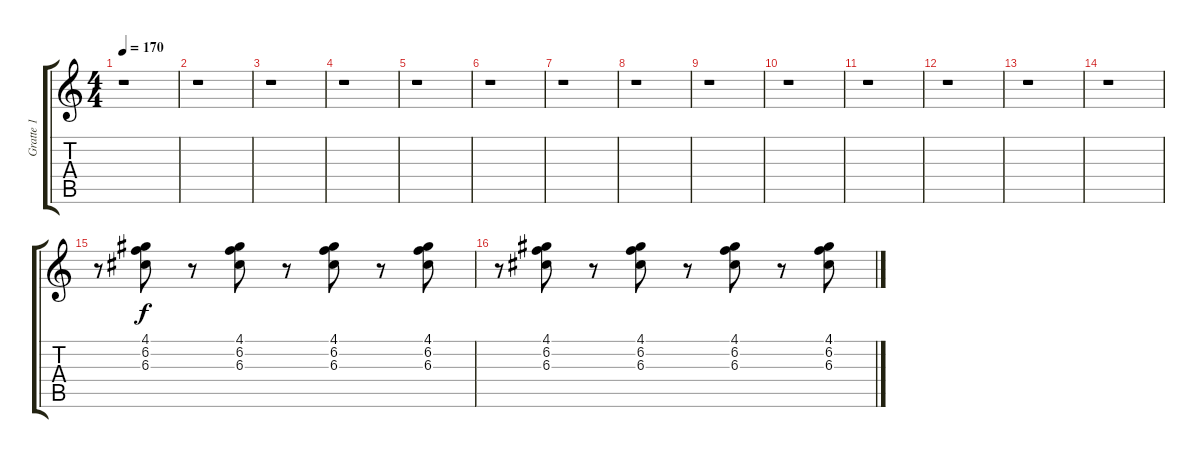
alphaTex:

\track ("Gratte 1" "Gratte 1") {instrument electricguitarmuted}
\staff {score tabs}
\tuning (E4 B3 G3 D3 A2 E2) {hide}
\ts (4 4)
\tempo 170
\clef g2
\ks c
r.1{dy f} |
r.1 |
r.1 |
r.1 |
r.1 |
r.1 |
r.1 |
r.1 |
r.1 |
r.1 |
r.1 |
r.1 |
r.1 |
r.1 |
r.8 (4.1 6.2 6.3).8 r.8 (4.1 6.2 6.3).8 r.8 (4.1 6.2 6.3).8 r.8 (4.1 6.2 6.3).8 |
r.8 (4.1 6.2 6.3).8 r.8 (4.1 6.2 6.3).8 r.8 (4.1 6.2 6.3).8 r.8 (4.1 6.2 6.3).8
